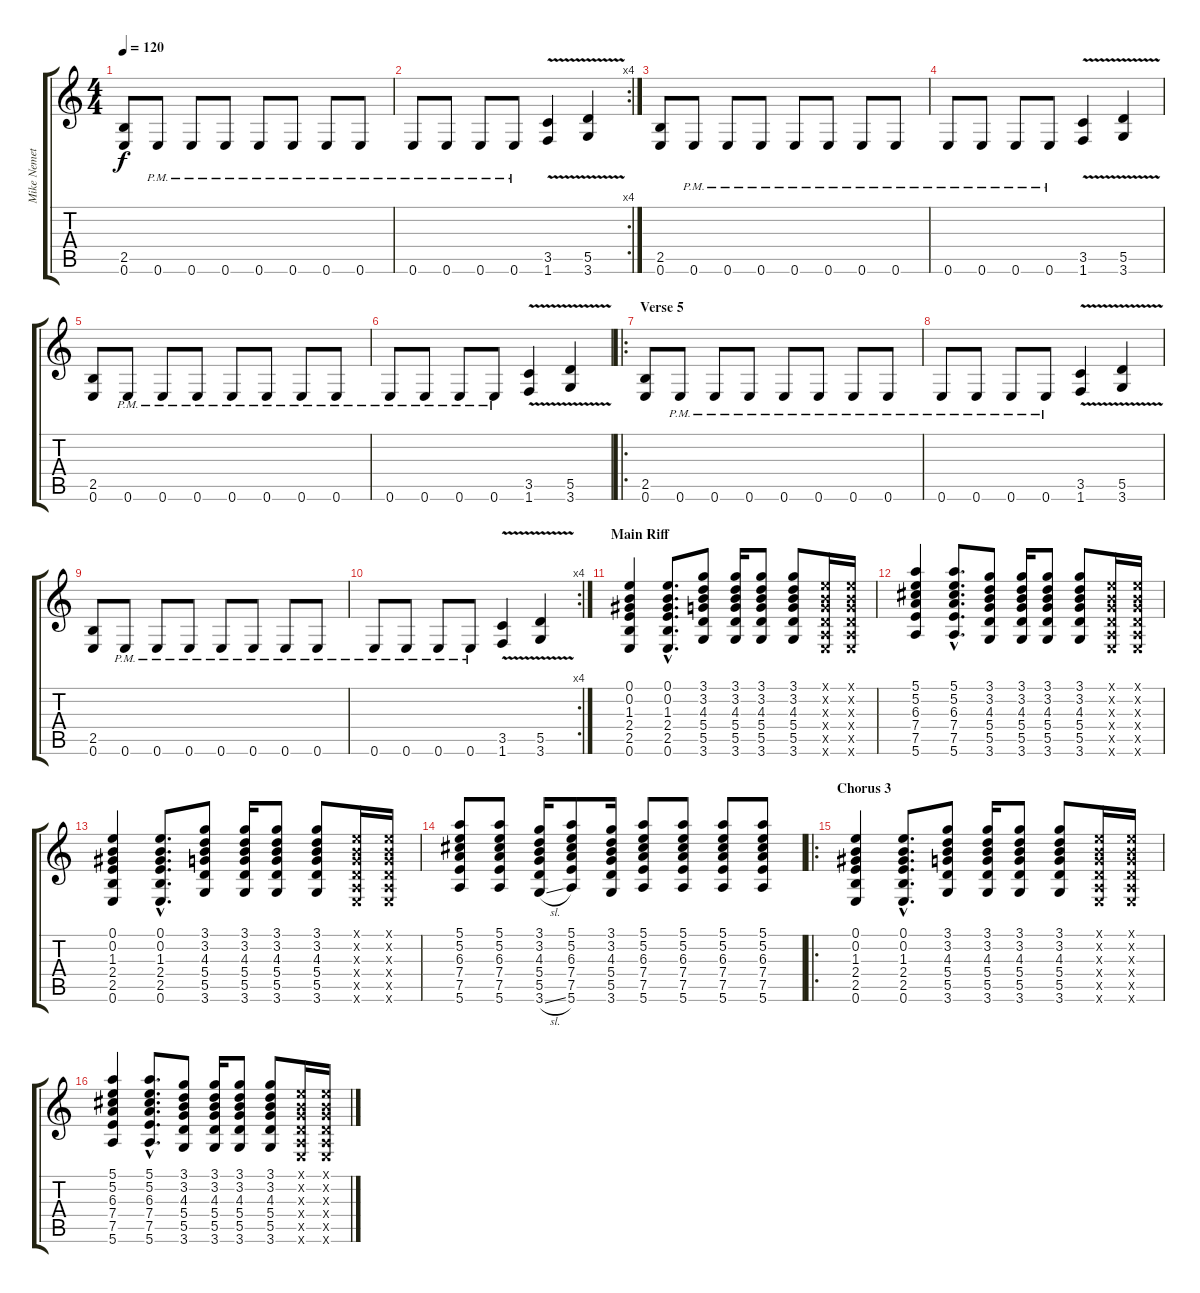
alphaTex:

\track ("Mike Nemeth" "Mike Nemet") {instrument distortionguitar}
\staff {score tabs}
\tuning (E4 B3 G3 D3 A2 E2) {hide}
\ts (4 4)
\tempo 120
\clef g2
\ks c
(2.5 0.6).8{dy f} 0.6{pm}.8 0.6{pm}.8 0.6{pm}.8 0.6{pm}.8 0.6{pm}.8 0.6{pm}.8 0.6{pm}.8 |
\rc 4
0.6{pm}.8 0.6{pm}.8 0.6{pm}.8 0.6{pm}.8 (3.5{v} 1.6).4 (5.5{v} 3.6).4 |
(2.5 0.6).8 0.6{pm}.8 0.6{pm}.8 0.6{pm}.8 0.6{pm}.8 0.6{pm}.8 0.6{pm}.8 0.6{pm}.8 |
0.6{pm}.8 0.6{pm}.8 0.6{pm}.8 0.6{pm}.8 (3.5{v} 1.6).4 (5.5{v} 3.6).4 |
(2.5 0.6).8 0.6{pm}.8 0.6{pm}.8 0.6{pm}.8 0.6{pm}.8 0.6{pm}.8 0.6{pm}.8 0.6{pm}.8 |
0.6{pm}.8 0.6{pm}.8 0.6{pm}.8 0.6{pm}.8 (3.5{v} 1.6).4 (5.5{v} 3.6).4 |
\ro
\section ("" "Verse 5")
(2.5 0.6).8 0.6{pm}.8 0.6{pm}.8 0.6{pm}.8 0.6{pm}.8 0.6{pm}.8 0.6{pm}.8 0.6{pm}.8 |
0.6{pm}.8 0.6{pm}.8 0.6{pm}.8 0.6{pm}.8 (3.5{v} 1.6).4 (5.5{v} 3.6).4 |
(2.5 0.6).8 0.6{pm}.8 0.6{pm}.8 0.6{pm}.8 0.6{pm}.8 0.6{pm}.8 0.6{pm}.8 0.6{pm}.8 |
\rc 4
0.6{pm}.8 0.6{pm}.8 0.6{pm}.8 0.6{pm}.8 (3.5{v} 1.6).4 (5.5{v} 3.6).4 |
\section ("" "Main Riff")
(0.1 0.2 1.3 2.4 2.5 0.6).4 (0.1{hac} 0.2{hac} 1.3{hac} 2.4{hac} 2.5{hac} 0.6{hac}).8{d} (3.1 3.2 4.3 5.4 5.5 3.6).8 (3.1 3.2 4.3 5.4 5.5 3.6).16 (3.1 3.2 4.3 5.4 5.5 3.6).8 (3.1 3.2 4.3 5.4 5.5 3.6).8 (0.1{x} 0.2{x} 0.3{x} 0.4{x} 0.5{x} 0.6{x}).16 (0.1{x} 0.2{x} 0.3{x} 0.4{x} 0.5{x} 0.6{x}).16 |
(5.1 5.2 6.3 7.4 7.5 5.6).4 (5.1{hac} 5.2{hac} 6.3{hac} 7.4{hac} 7.5{hac} 5.6{hac}).8{d} (3.1 3.2 4.3 5.4 5.5 3.6).8 (3.1 3.2 4.3 5.4 5.5 3.6).16 (3.1 3.2 4.3 5.4 5.5 3.6).8 (3.1 3.2 4.3 5.4 5.5 3.6).8 (0.1{x} 0.2{x} 0.3{x} 0.4{x} 0.5{x} 0.6{x}).16 (0.1{x} 0.2{x} 0.3{x} 0.4{x} 0.5{x} 0.6{x}).16 |
(0.1 0.2 1.3 2.4 2.5 0.6).4 (0.1{hac} 0.2{hac} 1.3{hac} 2.4{hac} 2.5{hac} 0.6{hac}).8{d} (3.1 3.2 4.3 5.4 5.5 3.6).8 (3.1 3.2 4.3 5.4 5.5 3.6).16 (3.1 3.2 4.3 5.4 5.5 3.6).8 (3.1 3.2 4.3 5.4 5.5 3.6).8 (0.1{x} 0.2{x} 0.3{x} 0.4{x} 0.5{x} 0.6{x}).16 (0.1{x} 0.2{x} 0.3{x} 0.4{x} 0.5{x} 0.6{x}).16 |
(5.1 5.2 6.3 7.4 7.5 5.6).8 (5.1 5.2 6.3 7.4 7.5 5.6).8 (3.1 3.2 4.3 5.4 5.5 3.6{sl}).16 (5.1 5.2 6.3 7.4 7.5 5.6).8 (3.1 3.2 4.3 5.4 5.5 3.6).16 (5.1 5.2 6.3 7.4 7.5 5.6).8 (5.1 5.2 6.3 7.4 7.5 5.6).8 (5.1 5.2 6.3 7.4 7.5 5.6).8 (5.1 5.2 6.3 7.4 7.5 5.6).8 |
\ro
\section ("" "Chorus 3")
(0.1 0.2 1.3 2.4 2.5 0.6).4 (0.1{hac} 0.2{hac} 1.3{hac} 2.4{hac} 2.5{hac} 0.6{hac}).8{d} (3.1 3.2 4.3 5.4 5.5 3.6).8 (3.1 3.2 4.3 5.4 5.5 3.6).16 (3.1 3.2 4.3 5.4 5.5 3.6).8 (3.1 3.2 4.3 5.4 5.5 3.6).8 (0.1{x} 0.2{x} 0.3{x} 0.4{x} 0.5{x} 0.6{x}).16 (0.1{x} 0.2{x} 0.3{x} 0.4{x} 0.5{x} 0.6{x}).16 |
(5.1 5.2 6.3 7.4 7.5 5.6).4 (5.1{hac} 5.2{hac} 6.3{hac} 7.4{hac} 7.5{hac} 5.6{hac}).8{d} (3.1 3.2 4.3 5.4 5.5 3.6).8 (3.1 3.2 4.3 5.4 5.5 3.6).16 (3.1 3.2 4.3 5.4 5.5 3.6).8 (3.1 3.2 4.3 5.4 5.5 3.6).8 (0.1{x} 0.2{x} 0.3{x} 0.4{x} 0.5{x} 0.6{x}).16 (0.1{x} 0.2{x} 0.3{x} 0.4{x} 0.5{x} 0.6{x}).16
